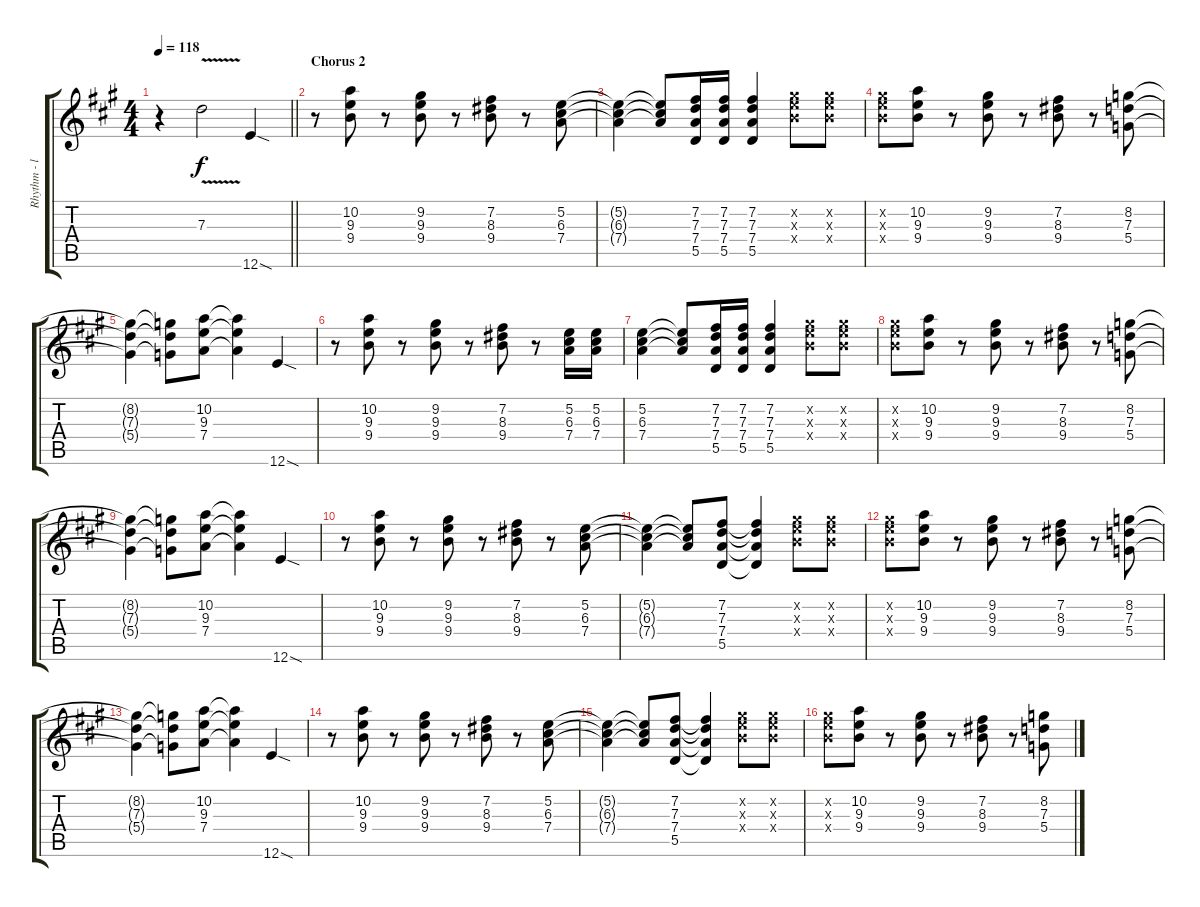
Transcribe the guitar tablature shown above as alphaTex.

\track ("Rhythm - left" "Rhythm - l") {instrument overdrivenguitar}
\staff {score tabs}
\tuning (E4 B3 G3 D3 A2 E2) {hide}
\ts (4 4)
\tempo 118
\clef g2
\barLineRight lightlight
\ks a
r.4{dy f} 7.3{v}.2 12.6{sod}.4 |
\section ("" "Chorus 2")
r.8 (10.2 9.3 9.4).8 r.8 (9.2 9.3 9.4).8 r.8 (7.2 8.3 9.4).8 r.8 (5.2 6.3 7.4).8 |
(5.2{t} 6.3{t} 7.4{t}).4 (5.2{t} 6.3{t} 7.4{t}).8 (7.2 7.3 7.4 5.5).16 (7.2 7.3 7.4 5.5).16 (7.2 7.3 7.4 5.5).4 (9.2{x} 9.3{x} 9.4{x}).8 (9.2{x} 9.3{x} 9.4{x}).8 |
(9.2{x} 9.3{x} 9.4{x}).8 (10.2 9.3 9.4).8 r.8 (9.2 9.3 9.4).8 r.8 (7.2 8.3 9.4).8 r.8 (8.2 7.3 5.4).8 |
(8.2{t} 7.3{t} 5.4{t}).4 (8.2{t} 7.3{t} 5.4{t}).8 (10.2 9.3 7.4).8 (10.2{t} 9.3{t} 7.4{t}).4 12.6{sod}.4 |
r.8 (10.2 9.3 9.4).8 r.8 (9.2 9.3 9.4).8 r.8 (7.2 8.3 9.4).8 r.8 (5.2 6.3 7.4).16 (5.2 6.3 7.4).16 |
(5.2 6.3 7.4).4 (5.2{t} 6.3{t} 7.4{t}).8 (7.2 7.3 7.4 5.5).16 (7.2 7.3 7.4 5.5).16 (7.2 7.3 7.4 5.5).4 (9.2{x} 9.3{x} 9.4{x}).8 (9.2{x} 9.3{x} 9.4{x}).8 |
(9.2{x} 9.3{x} 9.4{x}).8 (10.2 9.3 9.4).8 r.8 (9.2 9.3 9.4).8 r.8 (7.2 8.3 9.4).8 r.8 (8.2 7.3 5.4).8 |
(8.2{t} 7.3{t} 5.4{t}).4 (8.2{t} 7.3{t} 5.4{t}).8 (10.2 9.3 7.4).8 (10.2{t} 9.3{t} 7.4{t}).4 12.6{sod}.4 |
r.8 (10.2 9.3 9.4).8 r.8 (9.2 9.3 9.4).8 r.8 (7.2 8.3 9.4).8 r.8 (5.2 6.3 7.4).8 |
(5.2{t} 6.3{t} 7.4{t}).4 (5.2{t} 6.3{t} 7.4{t}).8 (7.2 7.3 7.4 5.5).8 (7.2{t} 7.3{t} 7.4{t} 5.5{t}).4 (9.2{x} 9.3{x} 9.4{x}).8 (9.2{x} 9.3{x} 9.4{x}).8 |
(9.2{x} 9.3{x} 9.4{x}).8 (10.2 9.3 9.4).8 r.8 (9.2 9.3 9.4).8 r.8 (7.2 8.3 9.4).8 r.8 (8.2 7.3 5.4).8 |
(8.2{t} 7.3{t} 5.4{t}).4 (8.2{t} 7.3{t} 5.4{t}).8 (10.2 9.3 7.4).8 (10.2{t} 9.3{t} 7.4{t}).4 12.6{sod}.4 |
r.8 (10.2 9.3 9.4).8 r.8 (9.2 9.3 9.4).8 r.8 (7.2 8.3 9.4).8 r.8 (5.2 6.3 7.4).8 |
(5.2{t} 6.3{t} 7.4{t}).4 (5.2{t} 6.3{t} 7.4{t}).8 (7.2 7.3 7.4 5.5).8 (7.2{t} 7.3{t} 7.4{t} 5.5{t}).4 (9.2{x} 9.3{x} 9.4{x}).8 (9.2{x} 9.3{x} 9.4{x}).8 |
(9.2{x} 9.3{x} 9.4{x}).8 (10.2 9.3 9.4).8 r.8 (9.2 9.3 9.4).8 r.8 (7.2 8.3 9.4).8 r.8 (8.2 7.3 5.4).8
